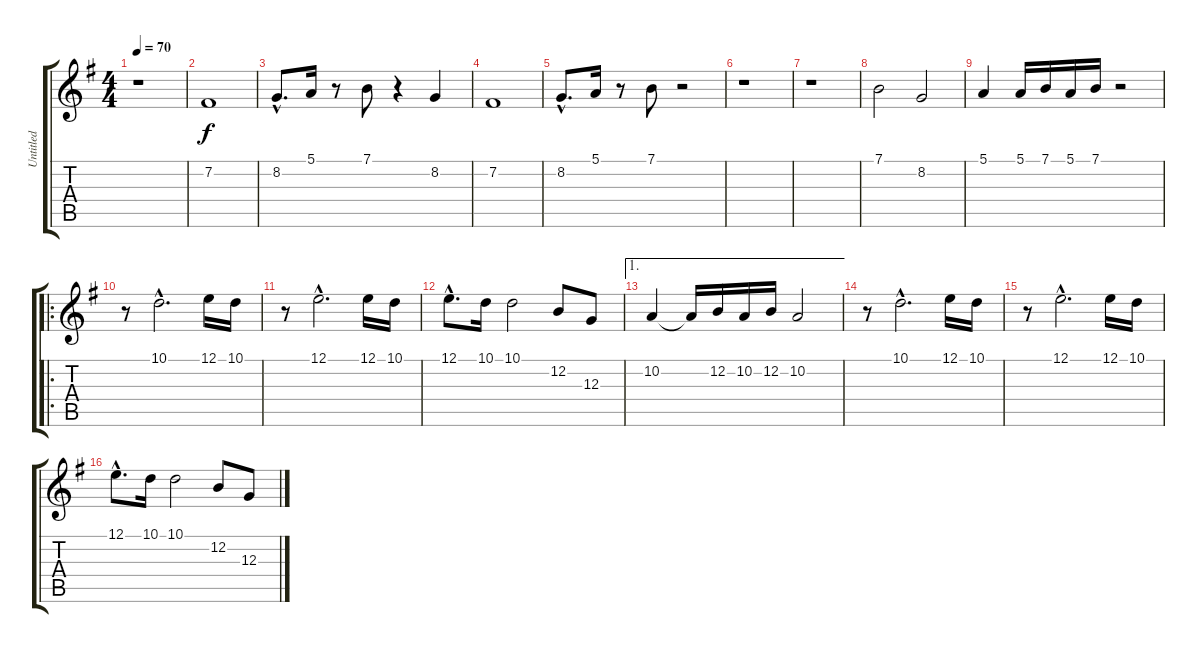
\track ("Untitled" "Untitled") {instrument flute}
\staff {score tabs}
\tuning (E4 B3 G3 D3 A2 E2) {hide}
\ts (4 4)
\tempo 70
\clef g2
\ks g
r.1{dy f} |
7.2.1 |
8.2{hac}.8{d} 5.1.16 r.8 7.1.8 r.4 8.2.4 |
7.2.1 |
8.2{hac}.8{d} 5.1.16 r.8 7.1.8 r.2 |
r.1 |
r.1 |
7.1.2 8.2.2 |
5.1.4 5.1.16 7.1.16 5.1.16 7.1.16 r.2 |
\ro
r.8 10.1{hac}.2{d} 12.1.16 10.1.16 |
r.8 12.1{hac}.2{d} 12.1.16 10.1.16 |
12.1{hac}.8{d} 10.1.16 10.1.2 12.2.8 12.3.8 |
\ae 1
10.2.4 10.2{t}.16 12.2.16 10.2.16 12.2.16 10.2.2 |
r.8 10.1{hac}.2{d} 12.1.16 10.1.16 |
r.8 12.1{hac}.2{d} 12.1.16 10.1.16 |
12.1{hac}.8{d} 10.1.16 10.1.2 12.2.8 12.3.8
